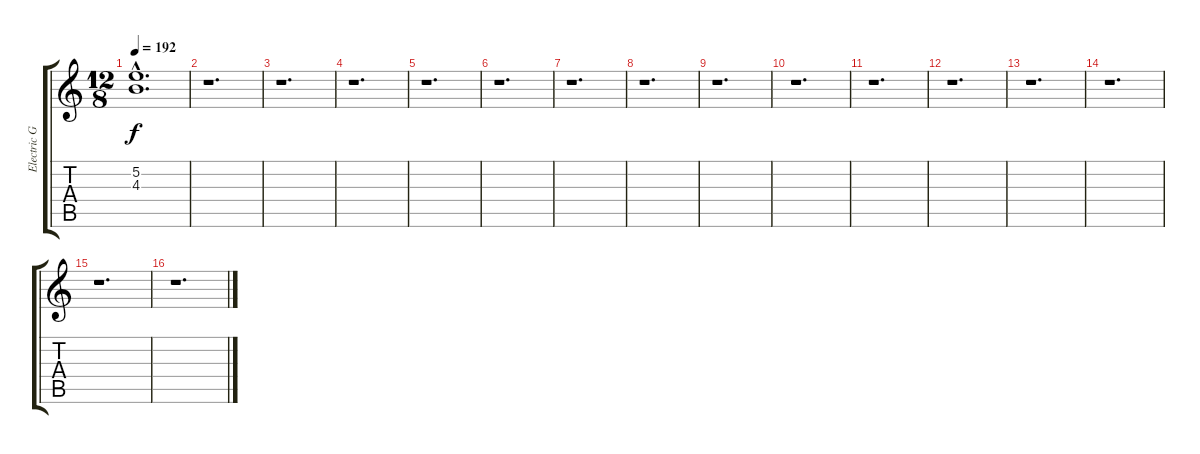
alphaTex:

\track ("Electric Guitar 3" "Electric G") {instrument electricguitarclean}
\staff {score tabs}
\tuning (E4 B3 G3 D3 A2 E2) {hide}
\ts (12 8)
\tempo 192
\clef g2
\ks c
(5.2{hac t} 4.3{hac t}).1{d dy f} |
r.1{d} |
r.1{d} |
r.1{d} |
r.1{d} |
r.1{d} |
r.1{d} |
r.1{d} |
r.1{d} |
r.1{d} |
r.1{d} |
r.1{d} |
r.1{d} |
r.1{d} |
r.1{d} |
r.1{d}
